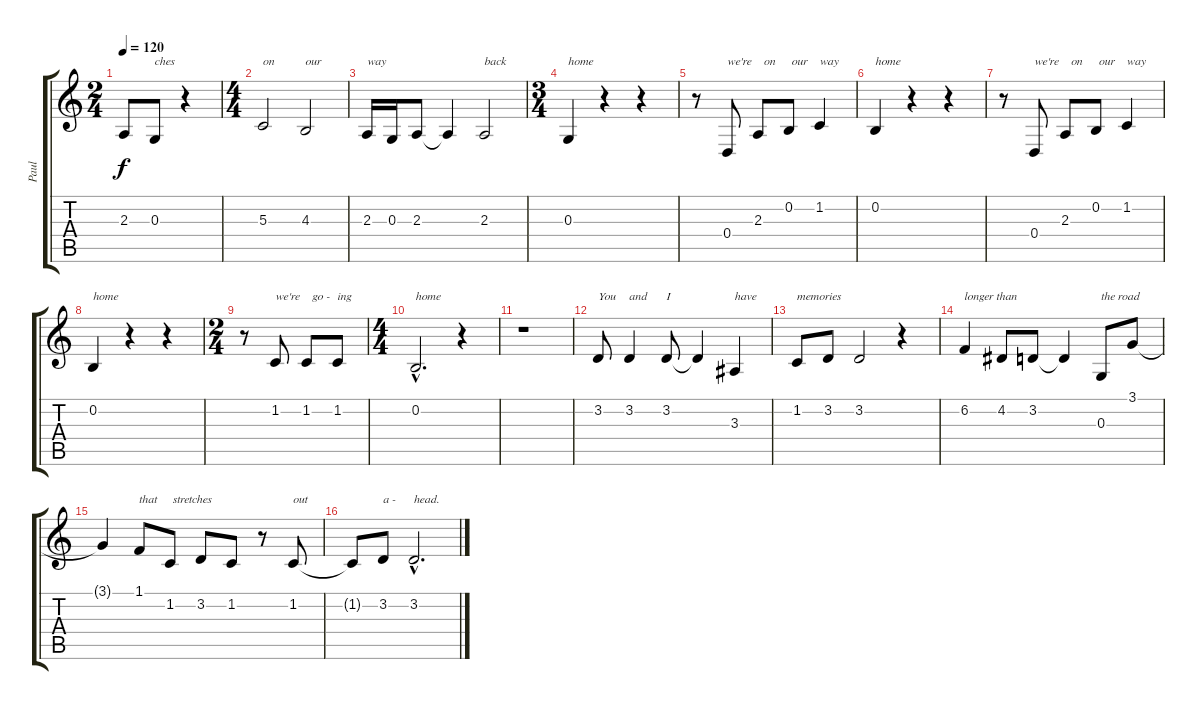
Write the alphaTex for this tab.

\track ("Paul" "Paul") {instrument clarinet}
\staff {score tabs}
\tuning (E4 B3 G3 D3 A2 E2) {hide}
\ts (2 4)
\tempo 120
\clef g2
\ks c
2.3{t}.8{dy f} 0.3.8{txt "ches"} r.4 |
\ts (4 4)
5.3.2{txt "on"} 4.3.2{txt "our"} |
2.3.16{txt "way"} 0.3.16 2.3.8 2.3{t}.4 2.3.2{txt "back"} |
\ts (3 4)
0.3.4{txt "home"} r.4 r.4 |
r.8 0.4.8{txt "we're"} 2.3.8{txt "  on"} 0.2.8{txt " our"} 1.2.4{txt "way"} |
0.2.4{txt "home"} r.4 r.4 |
r.8 0.4.8{txt "we're"} 2.3.8{txt "  on"} 0.2.8{txt " our"} 1.2.4{txt "way"} |
0.2.4{txt "home"} r.4 r.4 |
\ts (2 4)
r.8 1.2.8{txt "we're"} 1.2.8{txt "  go -"} 1.2.8{txt "ing"} |
\ts (4 4)
0.2{hac}.2{d txt "home"} r.4 |
r.1 |
3.2.8{txt "You"} 3.2.4{txt "and"} 3.2.8{txt "I"} 3.2{t}.4 3.3.4{txt "have"} |
1.2.8{txt "memories"} 3.2.8 3.2.2 r.4 |
6.2.4{txt "longer than"} 4.2.8 3.2.8 3.2{t}.4 0.3.8{txt "the road"} 3.1.8 |
3.1{t}.4 1.1.8{txt "that"} 1.2.8{txt " stretches"} 3.2.8 1.2.8 r.8 1.2.8{txt "out"} |
1.2{t}.8 3.2.8{txt "a -"} 3.2{hac}.2{d txt "head."}
